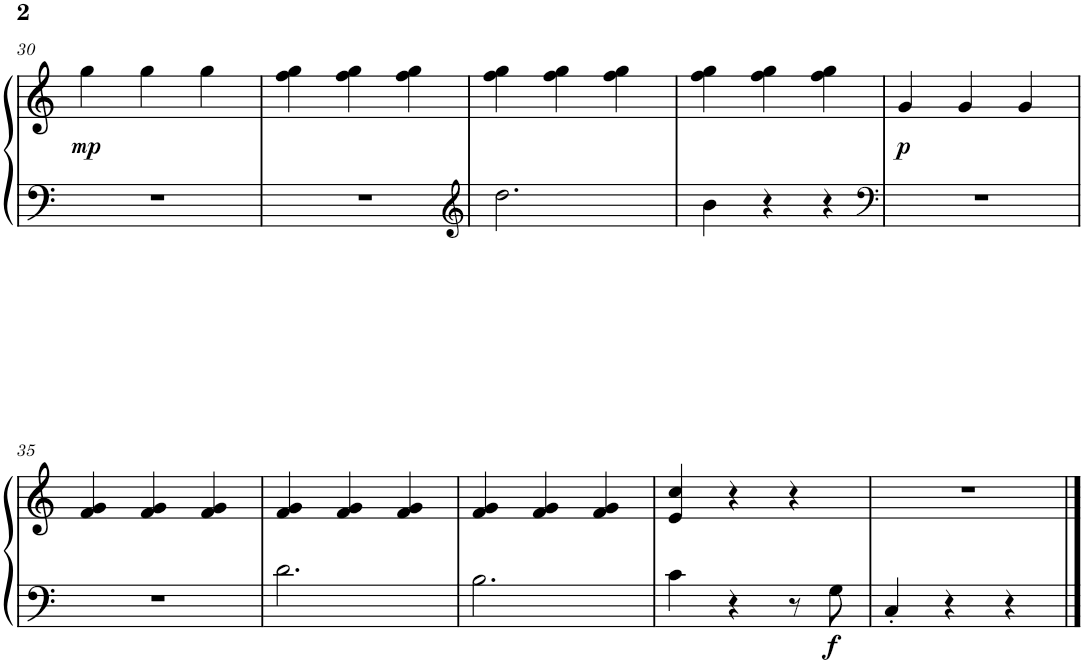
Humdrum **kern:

**kern	**kern	**dynam
*part1	*part1	*part1
*staff2	*staff1	*staff1/2
*I"Piano	*	*
*I'Pno.	*	*
!!LO:PB:g=z
*clefF4	*clefG2	*
*k[]	*k[]	*
*M3/4	*M3/4	*
=30	=30	=30
!	!	!LO:DY:b
2.r	4gg\	mp
.	4gg\	.
.	4gg\	.
=31	=31	=31
2.r	4ff\ 4gg\	.
.	4ff\ 4gg\	.
.	4ff\ 4gg\	.
=32	=32	=32
*clefG2	*	*
2.dd\	4ff\ 4gg\	.
.	4ff\ 4gg\	.
.	4ff\ 4gg\	.
=33	=33	=33
4b\	4ff\ 4gg\	.
4r	4ff\ 4gg\	.
4r	4ff\ 4gg\	.
=34	=34	=34
*clefF4	*	*
!	!	!LO:DY:b
2.r	4g/	p
.	4g/	.
.	4g/	.
!!LO:LB:g=z
=35	=35	=35
2.r	4f/ 4g/	.
.	4f/ 4g/	.
.	4f/ 4g/	.
=36	=36	=36
2.d\	4f/ 4g/	.
.	4f/ 4g/	.
.	4f/ 4g/	.
=37	=37	=37
2.B\	4f/ 4g/	.
.	4f/ 4g/	.
.	4f/ 4g/	.
=38	=38	=38
4c\	4e/ 4cc/	.
4r	4r	.
8r	4r	.
!	!	!LO:DY:b=2
8G\	.	f
=39	=39	=39
4C'/	2.r	.
4r	.	.
4r	.	.
==	==	==
*-	*-	*-
